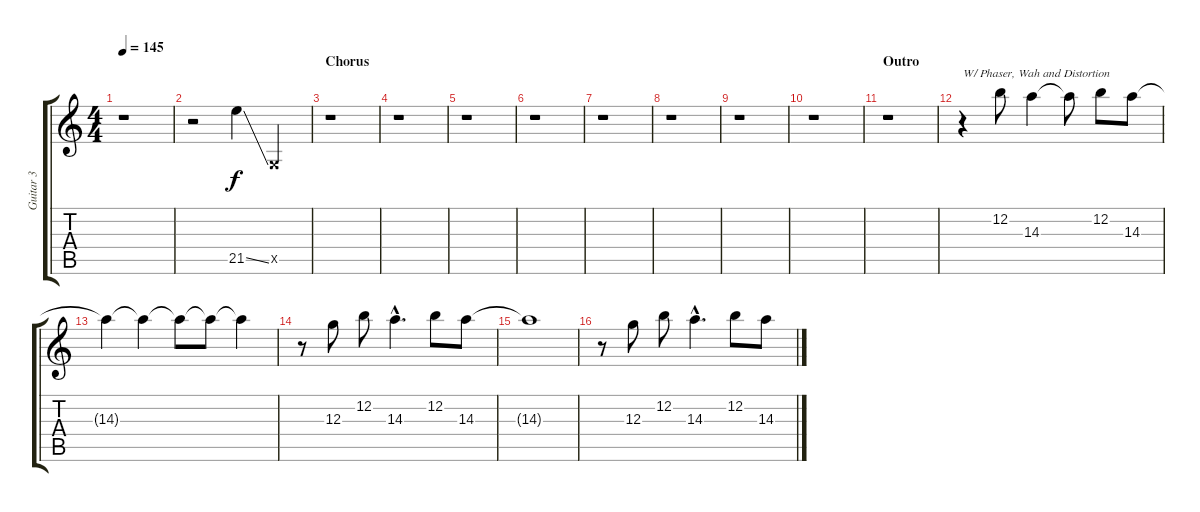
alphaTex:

\track ("Guitar 3" "Guitar 3") {instrument electricguitarclean}
\staff {score tabs}
\tuning (E4 B3 G3 C3 G2 E2) {hide}
\ts (4 4)
\tempo 145
\clef g2
\ks c
r.1{dy f} |
r.2 21.5{ss}.4 0.5{x}.4 |
\section ("" "Chorus")
r.1 |
r.1 |
r.1 |
r.1 |
r.1 |
r.1 |
r.1 |
r.1 |
\section ("" "Outro")
r.1 |
r.4{txt "W/ Phaser, Wah and Distortion" instrument distortionguitar} 12.2.8 14.3.4 14.3{t}.8 12.2.8 14.3.8 |
14.3{t}.4 14.3{t}.4 14.3{t}.8 14.3{t}.8 14.3{t}.4 |
r.8 12.3.8 12.2.8 14.3{hac}.4{d} 12.2.8 14.3.8 |
14.3{t}.1 |
r.8 12.3.8 12.2.8 14.3{hac}.4{d} 12.2.8 14.3.8
